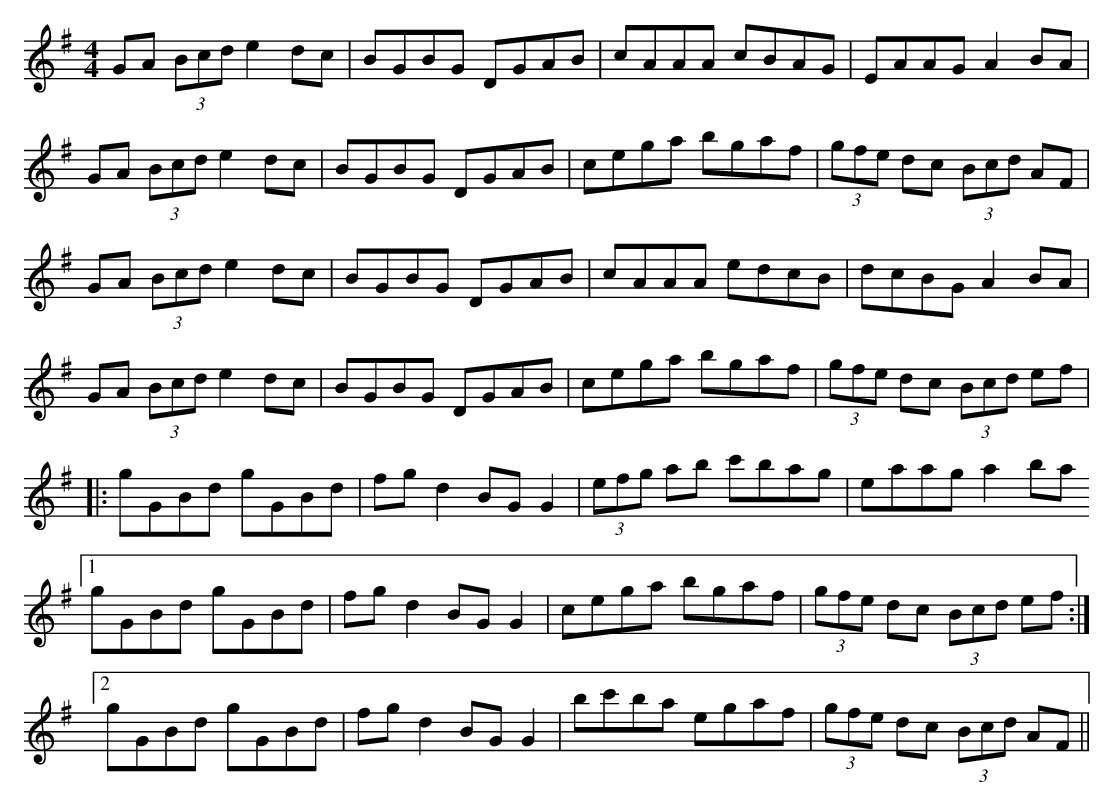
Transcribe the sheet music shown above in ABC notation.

X:1
M:4/4
K:G
GA (3Bcd e2dc|BGBG DGAB|cAAA cBAG|EAAG A2BA|
GA (3Bcd e2dc|BGBG DGAB|cega bgaf|(3gfe dc (3Bcd AF|
GA (3Bcd e2dc|BGBG DGAB|cAAA edcB|dcBG A2BA|
GA (3Bcd e2dc|BGBG DGAB|cega bgaf|(3gfe dc (3Bcd ef|
|:gGBd gGBd|fgd2 BGG2|(3efg ab c'bag|eaag a2ba
[1 gGBd gGBd|fgd2 BGG2|cega bgaf|(3gfe dc (3Bcd ef:|
[2 gGBd gGBd|fgd2 BGG2|bc'ba egaf|(3gfe dc (3Bcd AF||
